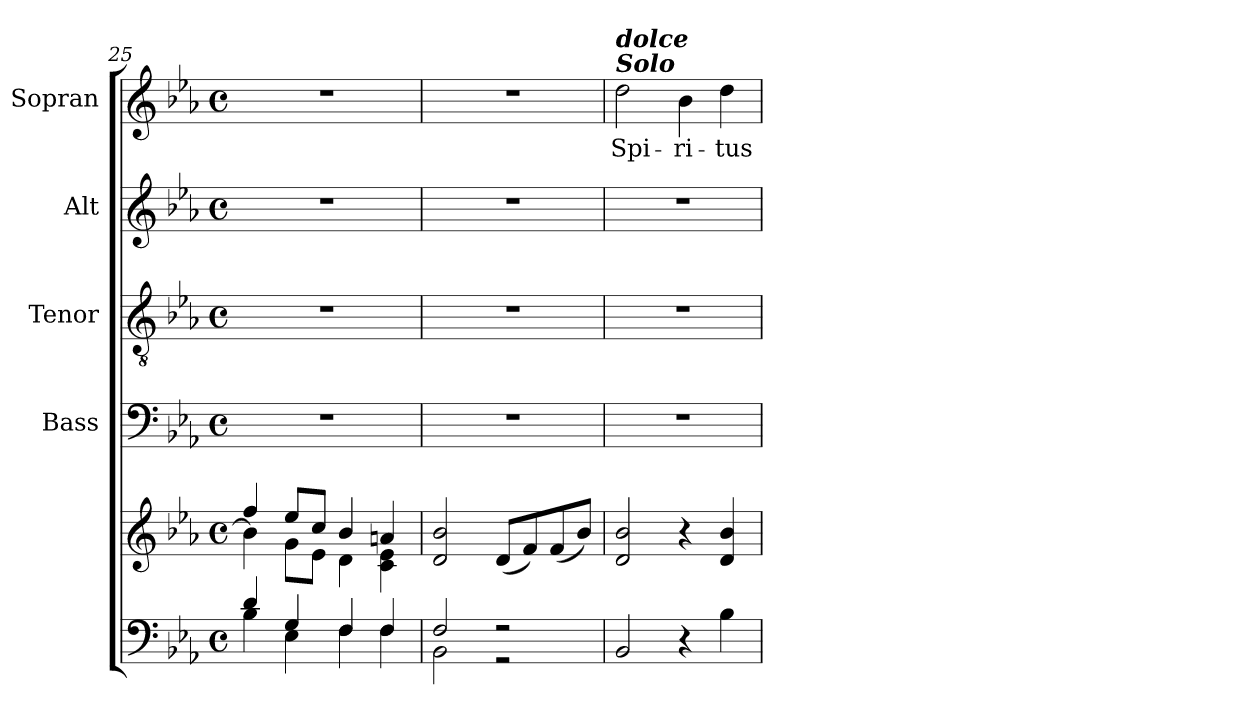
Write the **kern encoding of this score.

**kern	**kern	**kern	**kern	**kern	**kern	**text
*part5	*part5	*part4	*part3	*part2	*part1	*part1
*staff6	*staff5	*staff4	*staff3	*staff2	*staff1	*staff1
*	*	*I"Bass	*I"Tenor	*I"Alt	*I"Sopran	*
*	*	*I'B.	*I'T.	*I'A.	*I'S.	*
*clefF4	*clefG2	*clefF4	*clefGv2	*clefG2	*clefG2	*
*k[b-e-a-]	*k[b-e-a-]	*k[b-e-a-]	*k[b-e-a-]	*k[b-e-a-]	*k[b-e-a-]	*
*E-:	*E-:	*E-:	*E-:	*E-:	*E-:	*
*M4/4	*M4/4	*M4/4	*M4/4	*M4/4	*M4/4	*
*met(c)	*met(c)	*met(c)	*met(c)	*met(c)	*met(c)	*
=25	=25	=25	=25	=25	=25	=25
*^	*^	*	*	*	*	*
4d/	4B-\	4ff/	4b-\]	1r	1r	1r	1r	.
4G/	4E-\	8ee-/L	8g\L	.	.	.	.	.
.	.	8cc/J	8e-\J	.	.	.	.	.
4F/	4F\	4b-/	4d\	.	.	.	.	.
4F/	4F\	4an/	4c\ 4e-\	.	.	.	.	.
*	*	*v	*v	*	*	*	*	*
=26	=26	=26	=26	=26	=26	=26	=26
2F/	2BB-\	2d/ 2b-/	1r	1r	1r	1r	.
2r	2r	(<8d/L	.	.	.	.	.
.	.	8f/)	.	.	.	.	.
.	.	(<8f/	.	.	.	.	.
.	.	8b-/J)	.	.	.	.	.
*v	*v	*	*	*	*	*	*
=27	=27	=27	=27	=27	=27	=27
!	!	!	!	!	!LO:TX:a:Bi:t=Solo	!
!	!	!	!	!	!LO:TX:a:Bi:t=dolce	!
!	!	!	!	!	!	!LO:LY:b
2BB-/	2d/ 2b-/	1r	1r	1r	2dd\	Spi-
!	!	!	!	!	!	!LO:LY:b
4r	4r	.	.	.	4b-\	-ri-
!	!	!	!	!	!	!LO:LY:b
4B-\	4d/ 4b-/	.	.	.	4dd\	-tus
=	=	=	=	=	=	=
*-	*-	*-	*-	*-	*-	*-
